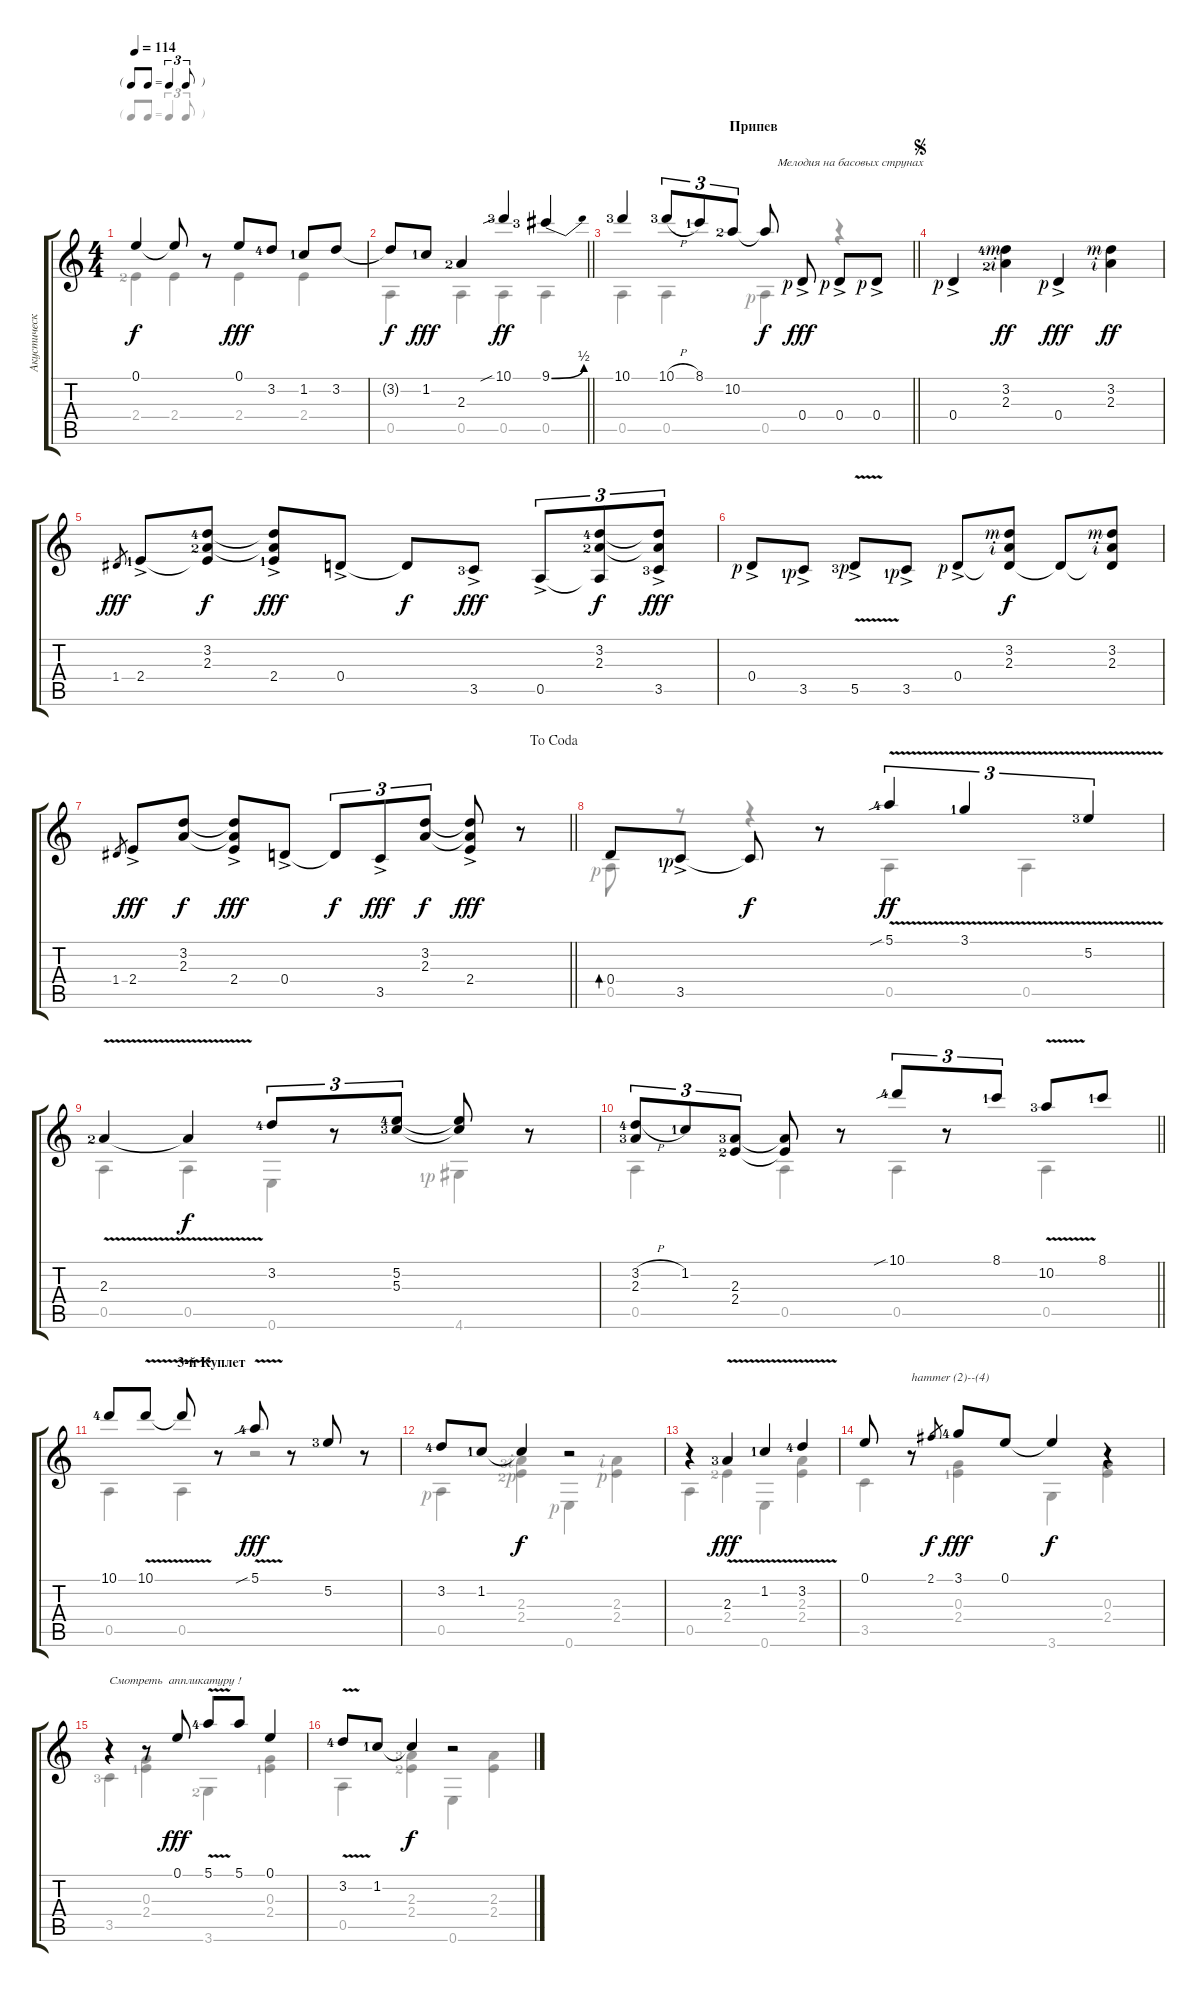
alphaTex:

\track ("Акустическая Гитара" "Акустическ") {instrument acousticguitarsteel}
\staff {score tabs}
\tuning (E4 B3 G3 D3 A2 E2) {hide}
\voice
\ts (4 4)
\tf triplet8th
\tempo 114
\clef g2
\ks c
0.1{t}.4{dy f} 0.1{t}.8 r.8 0.1.8{dy fff} 3.2{lf 5}.8 1.2{lf 2}.8 3.2.8 |
\barLineRight lightlight
3.2{t}.8{dy f} 1.2{lf 2}.8{dy fff} 2.3{lf 3}.4 10.1{sib lf 4}.4{dy ff} 9.1{be (bend 0 0 60 2) lf 4}.4 |
\section ("" "                                   Припев")
\barLineRight lightlight
10.1{lf 4}.4 10.1{h lf 4}.8{tu (3 2)} 8.1{lf 2}.8{tu (3 2)} 10.2{lf 3}.8{tu (3 2)} 10.2{t}.8{txt "    Мелодия на басовых струнах" dy f beam split} 0.4{ac rf 1}.8{dy fff} 0.4{ac rf 1}.8 0.4{ac rf 1}.8 |
\jump segno
0.4{ac rf 1}.4 (3.2{lf 5 rf 3} 2.3{lf 3 rf 2}).4{dy ff} 0.4{ac rf 1}.4{dy fff} (3.2{rf 3} 2.3{rf 2}).4{dy ff} |
1.4.8{gr dy fff} 2.4{ac lf 2}.8 (3.2{lf 5} 2.3{lf 3} 2.4{t}).8{dy f} (3.2{t} 2.3{t} 2.4{ac lf 2}).8{dy fff} 0.4{ac}.8 0.4{t}.8{dy f} 3.5{ac lf 4}.8{dy fff} 0.5{ac}.8{tu (3 2)} (3.2{lf 5} 2.3{lf 3} 0.5{t}).8{tu (3 2) dy f} (3.2{t} 2.3{t} 3.5{ac lf 4}).8{tu (3 2) dy fff} |
0.4{ac rf 1}.8 3.5{ac lf 2 rf 1}.8 5.5{v ac lf 4 rf 1}.8 3.5{ac lf 2 rf 1}.8 0.4{ac rf 1}.8 (3.2{rf 3} 2.3{rf 2} 0.4{t}).8{dy f} 0.4{t}.8 (3.2{rf 3} 2.3{rf 2} 0.4{t}).8 |
\jump dacoda
\barLineRight lightlight
1.4.8{gr} 2.4{ac}.8{dy fff} (3.2 2.3).8{dy f} (3.2{t} 2.3{t} 2.4{ac}).8{dy fff} 0.4{ac}.8 0.4{t}.8{tu (3 2) dy f} 3.5{ac}.8{tu (3 2) dy fff} (3.2 2.3).8{tu (3 2) dy f} (3.2{t} 2.3{t} 2.4{ac}).8{dy fff} r.8 |
0.4.8{bd 60} 3.5{ac lf 2 rf 1}.8 3.5{t}.8{dy f} r.8 5.1{v sib lf 5}.4{tu (3 2) dy ff} 3.1{v lf 2}.4{tu (3 2)} 5.2{v lf 4}.4{tu (3 2)} |
2.3{v lf 3}.4 2.3{t}.4{dy f} 3.2{lf 5}.8{tu (3 2)} r.8{tu (3 2)} (5.2{lf 5} 5.3{lf 4}).8{tu (3 2)} (5.2{t} 5.3{t}).8 r.8 |
\barLineRight lightlight
(3.2{h lf 5} 2.3{lf 4}).8{tu (3 2)} 1.2{lf 2}.8{tu (3 2)} (2.3{lf 4} 2.4{lf 3}).8{tu (3 2)} (2.3{t} 2.4{t}).8 r.8 10.1{sib lf 5}.8{tu (3 2)} r.8{tu (3 2)} 8.1{lf 2}.8{tu (3 2)} 10.2{v lf 4}.8 8.1{lf 2}.8 |
\section ("" "                        3-й Куплет")
10.1{lf 5}.8 10.1{v}.8 10.1{t}.8 r.8 5.1{v sib lf 5}.8{dy fff} r.8 5.2{lf 4}.8 r.8 |
3.2{lf 5}.8 1.2{lf 2}.8 1.2{t}.4{dy f} r.2 |
r.4 2.3{v lf 4}.4{dy fff} 1.2{v lf 2}.4 3.2{v lf 5}.4 |
0.1.8 r.8{txt "hammer (2)--(4)"} 2.1.8{gr dy f} 3.1{lf 5}.8{dy fff} 0.1.8 0.1{t}.4{dy f} r.4 |
r.4{txt "Смотреть  аппликатуру !"} r.8 0.1.8{dy fff} 5.1{v lf 5}.8 5.1.8 0.1.4 |
3.2{v lf 5}.8 1.2{lf 2}.8 1.2{t}.4{dy f} r.2
\voice
\clef g2
\ottava regular
\simile none
\ks c
2.4{lf 3}.4{dy f} 2.4.4 2.4.4 2.4.4 |
\barLineRight lightlight
0.5.4 0.5.4 0.5.4 0.5.4 |
\barLineRight lightlight
0.5.4 0.5.4 0.5{rf 1}.4 r.4 |
|
|
|
\barLineRight lightlight
|
0.5{rf 1}.8 r.8 r.4 0.5.4 0.5.4 |
0.5.4 0.5.4 0.6.4 4.6{lf 2 rf 1}.4 |
\barLineRight lightlight
0.5.4 0.5.4 0.5.4 0.5.4 |
0.5.4 0.5.4 r.2 |
0.5{rf 1}.4 (2.3{lf 4 rf 2} 2.4{lf 3 rf 1}).4 0.6{rf 1}.4 (2.3{rf 2} 2.4{rf 1}).4 |
0.5.4 2.4{lf 3}.4 0.6.4 (2.3 2.4).4 |
3.5.4 (0.3 2.4{lf 2}).4 3.6.4 (0.3 2.4).4 |
3.5{lf 4}.4 (0.3 2.4{lf 2}).4 3.6{lf 3}.4 (0.3 2.4{lf 2}).4 |
0.5.4 (2.3{lf 4} 2.4{lf 3}).4 0.6.4 (2.3 2.4).4
